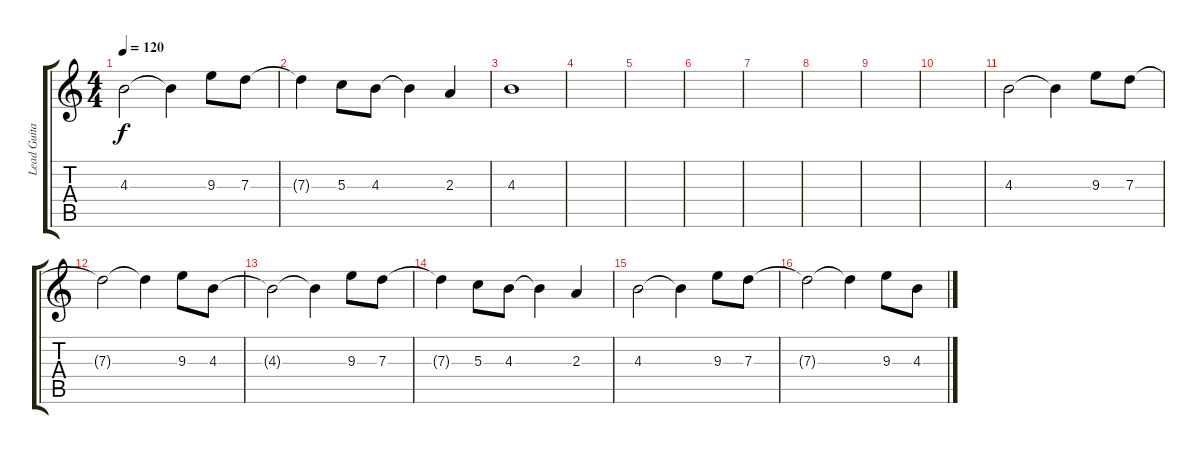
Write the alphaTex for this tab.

\track ("Lead Guitar" "Lead Guita") {instrument overdrivenguitar}
\staff {score tabs}
\tuning (E4 B3 G3 D3 A2 E2) {hide}
\ts (4 4)
\tempo 120
\clef g2
\ks c
4.3{t}.2{dy f} 4.3{t}.4 9.3.8 7.3.8 |
7.3{t}.4 5.3.8 4.3.8 4.3{t}.4 2.3.4 |
4.3.1 |
|
|
|
|
|
|
|
4.3.2 4.3{t}.4 9.3.8 7.3.8 |
7.3{t}.2 7.3{t}.4 9.3.8 4.3.8 |
4.3{t}.2 4.3{t}.4 9.3.8 7.3.8 |
7.3{t}.4 5.3.8 4.3.8 4.3{t}.4 2.3.4 |
4.3.2 4.3{t}.4 9.3.8 7.3.8 |
7.3{t}.2 7.3{t}.4 9.3.8 4.3.8
